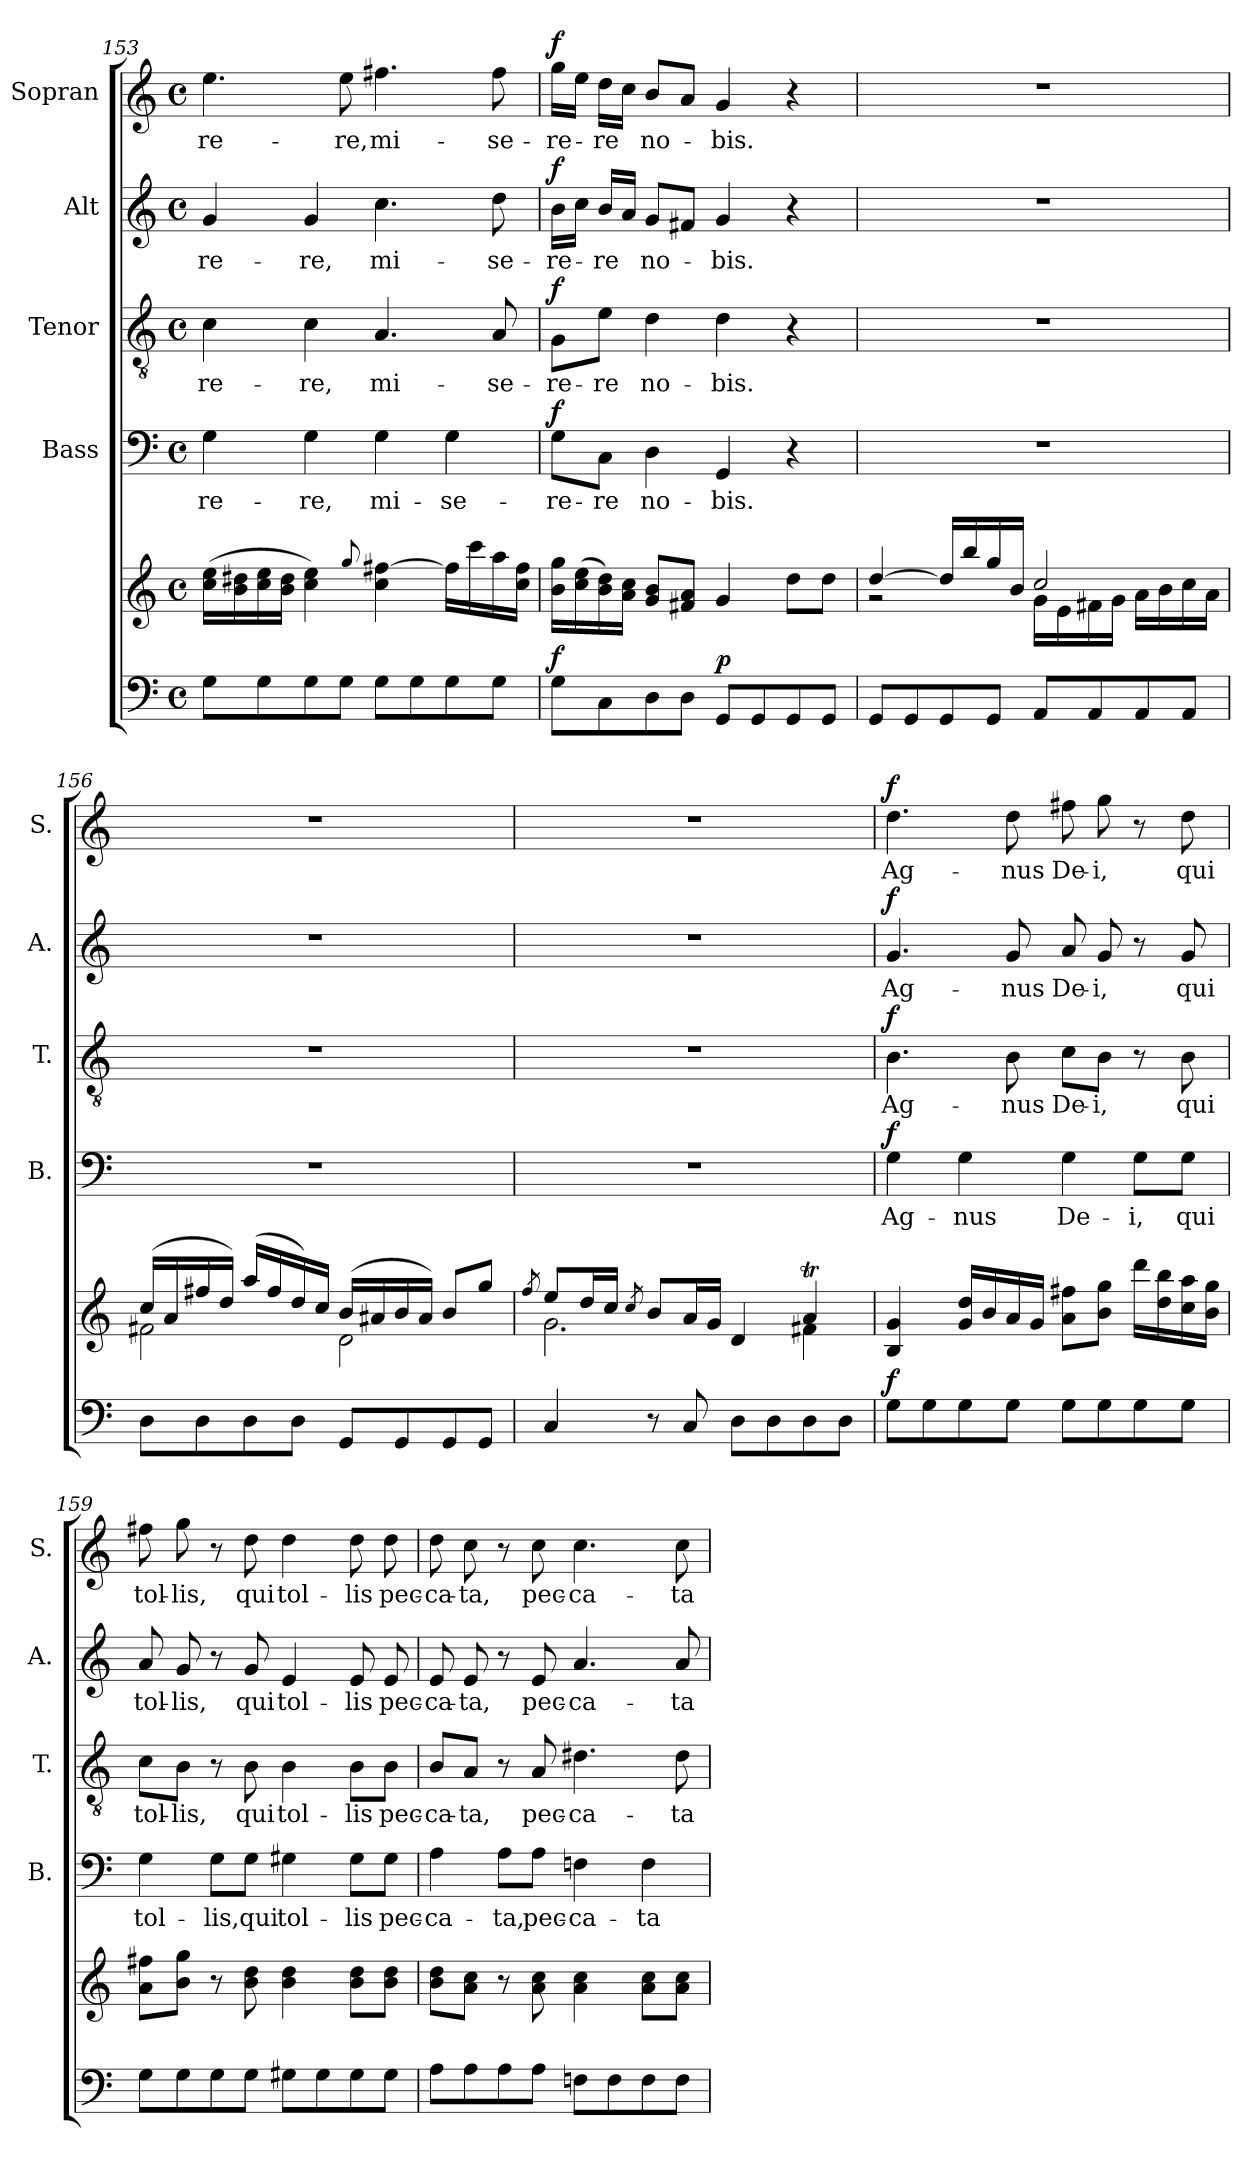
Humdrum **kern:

**kern	**kern	**dynam	**kern	**text	**dynam	**kern	**text	**dynam	**kern	**text	**dynam	**kern	**text	**dynam
*part5	*part5	*part5	*part4	*part4	*part4	*part3	*part3	*part3	*part2	*part2	*part2	*part1	*part1	*part1
*staff6	*staff5	*staff5/6	*staff4	*staff4	*staff4	*staff3	*staff3	*staff3	*staff2	*staff2	*staff2	*staff1	*staff1	*staff1
*	*	*	*I"Bass	*	*	*I"Tenor	*	*	*I"Alt	*	*	*I"Sopran	*	*
*	*	*	*I'B.	*	*	*I'T.	*	*	*I'A.	*	*	*I'S.	*	*
*clefF4	*clefG2	*	*clefF4	*	*	*clefGv2	*	*	*clefG2	*	*	*clefG2	*	*
*k[]	*k[]	*	*k[]	*	*	*k[]	*	*	*k[]	*	*	*k[]	*	*
*C:	*C:	*	*C:	*	*	*C:	*	*	*C:	*	*	*C:	*	*
*M4/4	*M4/4	*	*M4/4	*	*	*M4/4	*	*	*M4/4	*	*	*M4/4	*	*
*met(c)	*met(c)	*	*met(c)	*	*	*met(c)	*	*	*met(c)	*	*	*met(c)	*	*
=153	=153	=153	=153	=153	=153	=153	=153	=153	=153	=153	=153	=153	=153	=153
!	!	!	!	!LO:LY:b	!	!	!LO:LY:b	!	!	!LO:LY:b	!	!	!LO:LY:b	!
8G\L	(>16cc\ 16ee\LL	.	4G\	-re-	.	4c\	-re-	.	4g/	-re-	.	4.ee\	-re-	.
.	16b\ 16dd#X\	.	.	.	.	.	.	.	.	.	.	.	.	.
8G\	16cc\ 16ee\	.	.	.	.	.	.	.	.	.	.	.	.	.
.	16b\ 16dd#\JJ	.	.	.	.	.	.	.	.	.	.	.	.	.
!	!	!	!	!LO:LY:b	!	!	!LO:LY:b	!	!	!LO:LY:b	!	!	!	!
8G\	4cc\ 4ee\)	.	4G\	-re,	.	4c\	-re,	.	4g/	-re,	.	.	.	.
!	!	!	!	!	!	!	!	!	!	!	!	!	!LO:LY:b	!
8G\J	.	.	.	.	.	.	.	.	.	.	.	8ee\	-re,	.
.	8qqgg/	.	.	.	.	.	.	.	.	.	.	.	.	.
!	!	!	!	!LO:LY:b	!	!	!LO:LY:b	!	!	!LO:LY:b	!	!	!LO:LY:b	!
8G\L	4cc\ [4ff#X\	.	4G\	mi-	.	4.A/	mi-	.	4.cc\	mi-	.	4.ff#X\	mi-	.
8G\	.	.	.	.	.	.	.	.	.	.	.	.	.	.
!	!	!	!	!LO:LY:b	!	!	!	!	!	!	!	!	!	!
8G\	16ff#\LL]	.	4G\	-se-	.	.	.	.	.	.	.	.	.	.
.	16ccc\	.	.	.	.	.	.	.	.	.	.	.	.	.
!	!	!	!	!	!	!	!LO:LY:b	!	!	!LO:LY:b	!	!	!LO:LY:b	!
8G\J	16aa\	.	.	.	.	8A/	-se-	.	8dd\	-se-	.	8ff#\	-se-	.
.	16cc\ 16ff#\JJ	.	.	.	.	.	.	.	.	.	.	.	.	.
=154	=154	=154	=154	=154	=154	=154	=154	=154	=154	=154	=154	=154	=154	=154
!	!	!LO:DY:a=2	!	!LO:LY:b	!LO:DY:a	!	!LO:LY:b	!LO:DY:a	!	!LO:LY:b	!LO:DY:a	!	!LO:LY:b	!LO:DY:a
8G\L	16b\ 16gg\LL	f	8G\L	-re-	f	8G\L	-re-	f	16b\LL	-re-	f	16gg\LL	-re-	f
.	(>16cc\ 16ee\	.	.	.	.	.	.	.	16cc\JJ	.	.	16ee\JJ	.	.
!	!	!	!	!LO:LY:b	!	!	!LO:LY:b	!	!	!LO:LY:b	!	!	!LO:LY:b	!
8C\	16b\ 16dd\)	.	8C\J	-re	.	8e\J	-re	.	16b/LL	-re	.	16dd\LL	-re	.
.	16a\ 16cc\JJ	.	.	.	.	.	.	.	16a/JJ	.	.	16cc\JJ	.	.
!	!	!	!	!LO:LY:b	!	!	!LO:LY:b	!	!	!LO:LY:b	!	!	!LO:LY:b	!
8D\	8g/ 8b/L	.	4D\	no-	.	4d\	no-	.	8g/L	no-	.	8b/L	no-	.
8D\J	8f#X/ 8a/J	.	.	.	.	.	.	.	8f#X/J	.	.	8a/J	.	.
!	!	!LO:DY:a=2	!	!LO:LY:b	!	!	!LO:LY:b	!	!	!LO:LY:b	!	!	!LO:LY:b	!
8GG/L	4g/	p	4GG/	-bis.	.	4d\	-bis.	.	4g/	-bis.	.	4g/	-bis.	.
8GG/	.	.	.	.	.	.	.	.	.	.	.	.	.	.
8GG/	8dd\L	.	4r	.	.	4r	.	.	4r	.	.	4r	.	.
8GG/J	8dd\J	.	.	.	.	.	.	.	.	.	.	.	.	.
!!LO:PB:g=z
=155	=155	=155	=155	=155	=155	=155	=155	=155	=155	=155	=155	=155	=155	=155
*	*^	*	*	*	*	*	*	*	*	*	*	*	*	*
8GG/L	[>4dd/	2rg	.	1r	.	.	1r	.	.	1r	.	.	1r	.	.
8GG/	.	.	.	.	.	.	.	.	.	.	.	.	.	.	.
8GG/	16dd/LL]	.	.	.	.	.	.	.	.	.	.	.	.	.	.
.	16bb/	.	.	.	.	.	.	.	.	.	.	.	.	.	.
8GG/J	16gg/	.	.	.	.	.	.	.	.	.	.	.	.	.	.
.	16b/JJ	.	.	.	.	.	.	.	.	.	.	.	.	.	.
8AA/L	2cc/	16g\LL	.	.	.	.	.	.	.	.	.	.	.	.	.
.	.	16e\	.	.	.	.	.	.	.	.	.	.	.	.	.
8AA/	.	16f#X\	.	.	.	.	.	.	.	.	.	.	.	.	.
.	.	16g\JJ	.	.	.	.	.	.	.	.	.	.	.	.	.
8AA/	.	16a\LL	.	.	.	.	.	.	.	.	.	.	.	.	.
.	.	16b\	.	.	.	.	.	.	.	.	.	.	.	.	.
8AA/J	.	16cc\	.	.	.	.	.	.	.	.	.	.	.	.	.
.	.	16a\JJ	.	.	.	.	.	.	.	.	.	.	.	.	.
=156	=156	=156	=156	=156	=156	=156	=156	=156	=156	=156	=156	=156	=156	=156	=156
8D\L	(>16cc/LL	2f#X\	.	1r	.	.	1r	.	.	1r	.	.	1r	.	.
.	16a/	.	.	.	.	.	.	.	.	.	.	.	.	.	.
8D\	16ff#X/	.	.	.	.	.	.	.	.	.	.	.	.	.	.
.	16dd/JJ)	.	.	.	.	.	.	.	.	.	.	.	.	.	.
8D\	(>16aa/LL	.	.	.	.	.	.	.	.	.	.	.	.	.	.
.	16ff#/	.	.	.	.	.	.	.	.	.	.	.	.	.	.
8D\J	16dd/)	.	.	.	.	.	.	.	.	.	.	.	.	.	.
.	16cc/JJ	.	.	.	.	.	.	.	.	.	.	.	.	.	.
8GG/L	(>16b/LL	2d\	.	.	.	.	.	.	.	.	.	.	.	.	.
.	16a#X/	.	.	.	.	.	.	.	.	.	.	.	.	.	.
8GG/	16b/	.	.	.	.	.	.	.	.	.	.	.	.	.	.
.	16a#/JJ)	.	.	.	.	.	.	.	.	.	.	.	.	.	.
8GG/	8b/L	.	.	.	.	.	.	.	.	.	.	.	.	.	.
8GG/J	8gg/J	.	.	.	.	.	.	.	.	.	.	.	.	.	.
=157	=157	=157	=157	=157	=157	=157	=157	=157	=157	=157	=157	=157	=157	=157	=157
.	8qff/	.	.	.	.	.	.	.	.	.	.	.	.	.	.
4C/	8ee/L	2.g\	.	1r	.	.	1r	.	.	1r	.	.	1r	.	.
.	16dd/L	.	.	.	.	.	.	.	.	.	.	.	.	.	.
.	16cc/JJ	.	.	.	.	.	.	.	.	.	.	.	.	.	.
.	8qcc/	.	.	.	.	.	.	.	.	.	.	.	.	.	.
8r	8b/L	.	.	.	.	.	.	.	.	.	.	.	.	.	.
8C/	16a/L	.	.	.	.	.	.	.	.	.	.	.	.	.	.
.	16g/JJ	.	.	.	.	.	.	.	.	.	.	.	.	.	.
8D\L	4d/	.	.	.	.	.	.	.	.	.	.	.	.	.	.
8D\	.	.	.	.	.	.	.	.	.	.	.	.	.	.	.
8D\	4aT/	4f#X\	.	.	.	.	.	.	.	.	.	.	.	.	.
8D\J	.	.	.	.	.	.	.	.	.	.	.	.	.	.	.
*	*v	*v	*	*	*	*	*	*	*	*	*	*	*	*	*
!!LO:LB:g=z
=158	=158	=158	=158	=158	=158	=158	=158	=158	=158	=158	=158	=158	=158	=158
!	!	!LO:DY:a=2	!	!LO:LY:b	!LO:DY:a	!	!LO:LY:b	!LO:DY:a	!	!LO:LY:b	!LO:DY:a	!	!LO:LY:b	!LO:DY:a
8G\L	4B/ 4g/	f	4G\	Ag-	f	4.B\	Ag-	f	4.g/	Ag-	f	4.dd\	Ag-	f
8G\	.	.	.	.	.	.	.	.	.	.	.	.	.	.
!	!	!	!	!LO:LY:b	!	!	!	!	!	!	!	!	!	!
8G\	16g/ 16dd/LL	.	4G\	-nus	.	.	.	.	.	.	.	.	.	.
.	16b/	.	.	.	.	.	.	.	.	.	.	.	.	.
!	!	!	!	!	!	!	!LO:LY:b	!	!	!LO:LY:b	!	!	!LO:LY:b	!
8G\J	16a/	.	.	.	.	8B\	-nus	.	8g/	-nus	.	8dd\	-nus	.
.	16g/JJ	.	.	.	.	.	.	.	.	.	.	.	.	.
!	!	!	!	!LO:LY:b	!	!	!LO:LY:b	!	!	!LO:LY:b	!	!	!LO:LY:b	!
8G\L	8a\ 8ff#X\L	.	4G\	De-	.	8c\L	De-	.	8a/	De-	.	8ff#X\	De-	.
!	!	!	!	!	!	!	!LO:LY:b	!	!	!LO:LY:b	!	!	!LO:LY:b	!
8G\	8b\ 8gg\J	.	.	.	.	8B\J	-i,	.	8g/	-i,	.	8gg\	-i,	.
!	!	!	!	!LO:LY:b	!	!	!	!	!	!	!	!	!	!
8G\	16ddd\LL	.	8G\L	-i,	.	8r	.	.	8r	.	.	8r	.	.
.	16dd\ 16bb\	.	.	.	.	.	.	.	.	.	.	.	.	.
!	!	!	!	!LO:LY:b	!	!	!LO:LY:b	!	!	!LO:LY:b	!	!	!LO:LY:b	!
8G\J	16cc\ 16aa\	.	8G\J	qui	.	8B\	qui	.	8g/	qui	.	8dd\	qui	.
.	16b\ 16gg\JJ	.	.	.	.	.	.	.	.	.	.	.	.	.
=159	=159	=159	=159	=159	=159	=159	=159	=159	=159	=159	=159	=159	=159	=159
!	!	!	!	!LO:LY:b	!	!	!LO:LY:b	!	!	!LO:LY:b	!	!	!LO:LY:b	!
8G\L	8a\ 8ff#X\L	.	4G\	tol-	.	8c\L	tol-	.	8a/	tol-	.	8ff#X\	tol-	.
!	!	!	!	!	!	!	!LO:LY:b	!	!	!LO:LY:b	!	!	!LO:LY:b	!
8G\	8b\ 8gg\J	.	.	.	.	8B\J	-lis,	.	8g/	-lis,	.	8gg\	-lis,	.
!	!	!	!	!LO:LY:b	!	!	!	!	!	!	!	!	!	!
8G\	8r	.	8G\L	-lis,	.	8r	.	.	8r	.	.	8r	.	.
!	!	!	!	!LO:LY:b	!	!	!LO:LY:b	!	!	!LO:LY:b	!	!	!LO:LY:b	!
8G\J	8b\ 8dd\	.	8G\J	qui	.	8B\	qui	.	8g/	qui	.	8dd\	qui	.
!	!	!	!	!LO:LY:b	!	!	!LO:LY:b	!	!	!LO:LY:b	!	!	!LO:LY:b	!
8G#X\L	4b\ 4dd\	.	4G#X\	tol-	.	4B\	tol-	.	4e/	tol-	.	4dd\	tol-	.
8G#\	.	.	.	.	.	.	.	.	.	.	.	.	.	.
!	!	!	!	!LO:LY:b	!	!	!LO:LY:b	!	!	!LO:LY:b	!	!	!LO:LY:b	!
8G#\	8b\ 8dd\L	.	8G#\L	-lis	.	8B\L	-lis	.	8e/	-lis	.	8dd\	-lis	.
!	!	!	!	!LO:LY:b	!	!	!LO:LY:b	!	!	!LO:LY:b	!	!	!LO:LY:b	!
8G#\J	8b\ 8dd\J	.	8G#\J	pec-	.	8B\J	pec-	.	8e/	pec-	.	8dd\	pec-	.
=160	=160	=160	=160	=160	=160	=160	=160	=160	=160	=160	=160	=160	=160	=160
!	!	!	!	!LO:LY:b	!	!	!LO:LY:b	!	!	!LO:LY:b	!	!	!LO:LY:b	!
8A\L	8b\ 8dd\L	.	4A\	-ca-	.	8B/L	-ca-	.	8e/	-ca-	.	8dd\	-ca-	.
!	!	!	!	!	!	!	!LO:LY:b	!	!	!LO:LY:b	!	!	!LO:LY:b	!
8A\	8a\ 8cc\J	.	.	.	.	8A/J	-ta,	.	8e/	-ta,	.	8cc\	-ta,	.
!	!	!	!	!LO:LY:b	!	!	!	!	!	!	!	!	!	!
8A\	8r	.	8A\L	-ta,	.	8r	.	.	8r	.	.	8r	.	.
!	!	!	!	!LO:LY:b	!	!	!LO:LY:b	!	!	!LO:LY:b	!	!	!LO:LY:b	!
8A\J	8a\ 8cc\	.	8A\J	pec-	.	8A/	pec-	.	8e/	pec-	.	8cc\	pec-	.
!	!	!	!	!LO:LY:b	!	!	!LO:LY:b	!	!	!LO:LY:b	!	!	!LO:LY:b	!
8Fn\L	4a\ 4cc\	.	4Fn\	-ca-	.	4.d#X\	-ca-	.	4.a/	-ca-	.	4.cc\	-ca-	.
8F\	.	.	.	.	.	.	.	.	.	.	.	.	.	.
!	!	!	!	!LO:LY:b	!	!	!	!	!	!	!	!	!	!
8F\	8a\ 8cc\L	.	4F\	-ta	.	.	.	.	.	.	.	.	.	.
!	!	!	!	!	!	!	!LO:LY:b	!	!	!LO:LY:b	!	!	!LO:LY:b	!
8F\J	8a\ 8cc\J	.	.	.	.	8d#\	-ta	.	8a/	-ta	.	8cc\	-ta	.
=	=	=	=	=	=	=	=	=	=	=	=	=	=	=
*-	*-	*-	*-	*-	*-	*-	*-	*-	*-	*-	*-	*-	*-	*-
